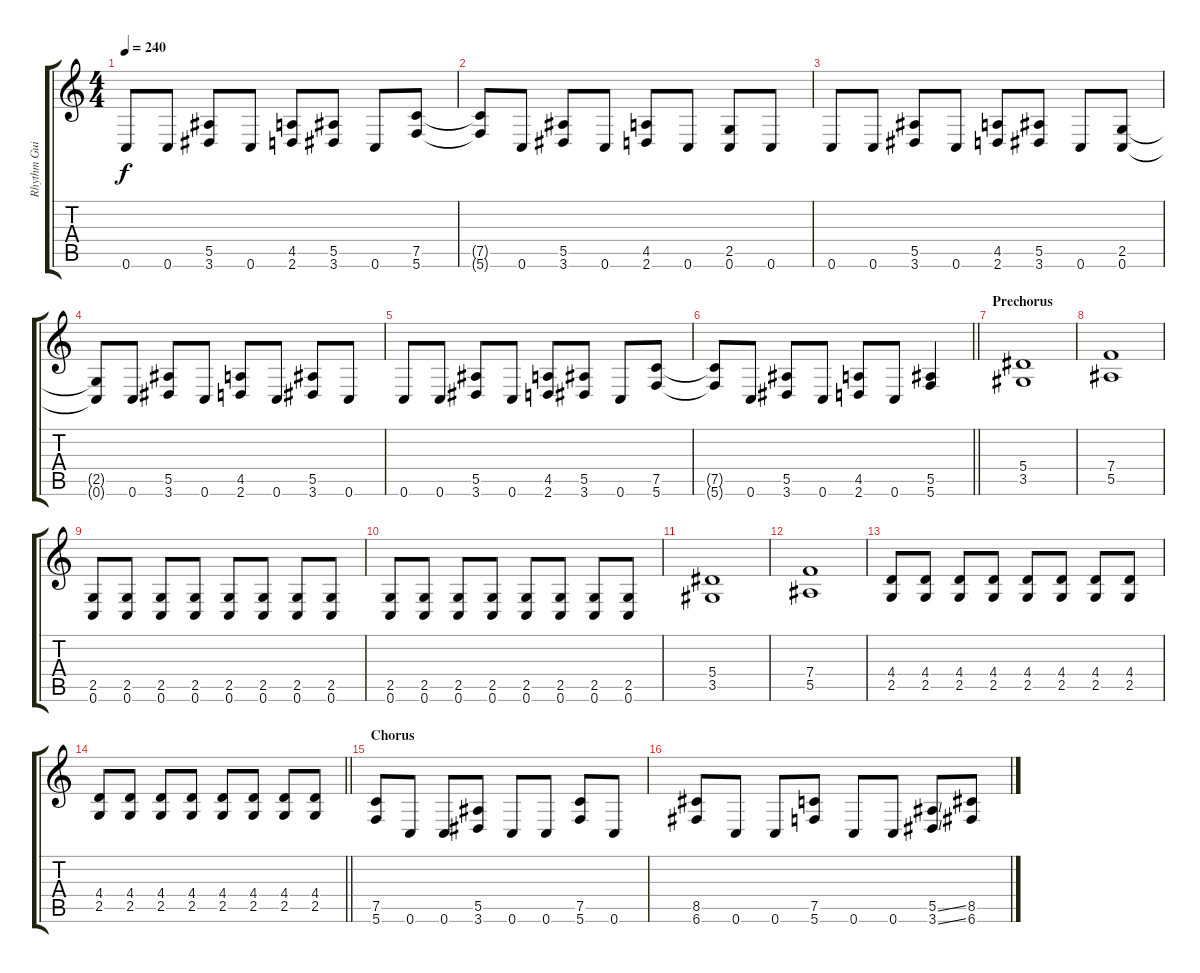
\track ("Rhythm Guitar" "Rhythm Gui") {instrument distortionguitar}
\staff {score tabs}
\tuning (C4 G3 Eb3 Bb2 F2 C2) {hide}
\ts (4 4)
\tempo 240
\clef g2
\ks c
0.6.8{dy f} 0.6.8 (5.5 3.6).8 0.6.8 (4.5 2.6).8 (5.5 3.6).8 0.6.8 (7.5 5.6).8 |
(7.5{t} 5.6{t}).8 0.6.8 (5.5 3.6).8 0.6.8 (4.5 2.6).8 0.6.8 (2.5 0.6).8 0.6.8 |
0.6.8 0.6.8 (5.5 3.6).8 0.6.8 (4.5 2.6).8 (5.5 3.6).8 0.6.8 (2.5 0.6).8 |
(2.5{t} 0.6{t}).8 0.6.8 (5.5 3.6).8 0.6.8 (4.5 2.6).8 0.6.8 (5.5 3.6).8 0.6.8 |
0.6.8 0.6.8 (5.5 3.6).8 0.6.8 (4.5 2.6).8 (5.5 3.6).8 0.6.8 (7.5 5.6).8 |
\barLineRight lightlight
(7.5{t} 5.6{t}).8 0.6.8 (5.5 3.6).8 0.6.8 (4.5 2.6).8 0.6.8 (5.5 5.6).4 |
\section ("" "Prechorus")
(5.4 3.5).1 |
(7.4 5.5).1 |
(2.5 0.6).8 (2.5 0.6).8 (2.5 0.6).8 (2.5 0.6).8 (2.5 0.6).8 (2.5 0.6).8 (2.5 0.6).8 (2.5 0.6).8 |
(2.5 0.6).8 (2.5 0.6).8 (2.5 0.6).8 (2.5 0.6).8 (2.5 0.6).8 (2.5 0.6).8 (2.5 0.6).8 (2.5 0.6).8 |
(5.4 3.5).1 |
(7.4 5.5).1 |
(4.4 2.5).8 (4.4 2.5).8 (4.4 2.5).8 (4.4 2.5).8 (4.4 2.5).8 (4.4 2.5).8 (4.4 2.5).8 (4.4 2.5).8 |
\barLineRight lightlight
(4.4 2.5).8 (4.4 2.5).8 (4.4 2.5).8 (4.4 2.5).8 (4.4 2.5).8 (4.4 2.5).8 (4.4 2.5).8 (4.4 2.5).8 |
\section ("" "Chorus")
(7.5 5.6).8 0.6.8 0.6.8 (5.5 3.6).8 0.6.8 0.6.8 (7.5 5.6).8 0.6.8 |
(8.5 6.6).8 0.6.8 0.6.8 (7.5 5.6).8 0.6.8 0.6.8 (5.5{ss} 3.6{ss}).8 (8.5 6.6).8
